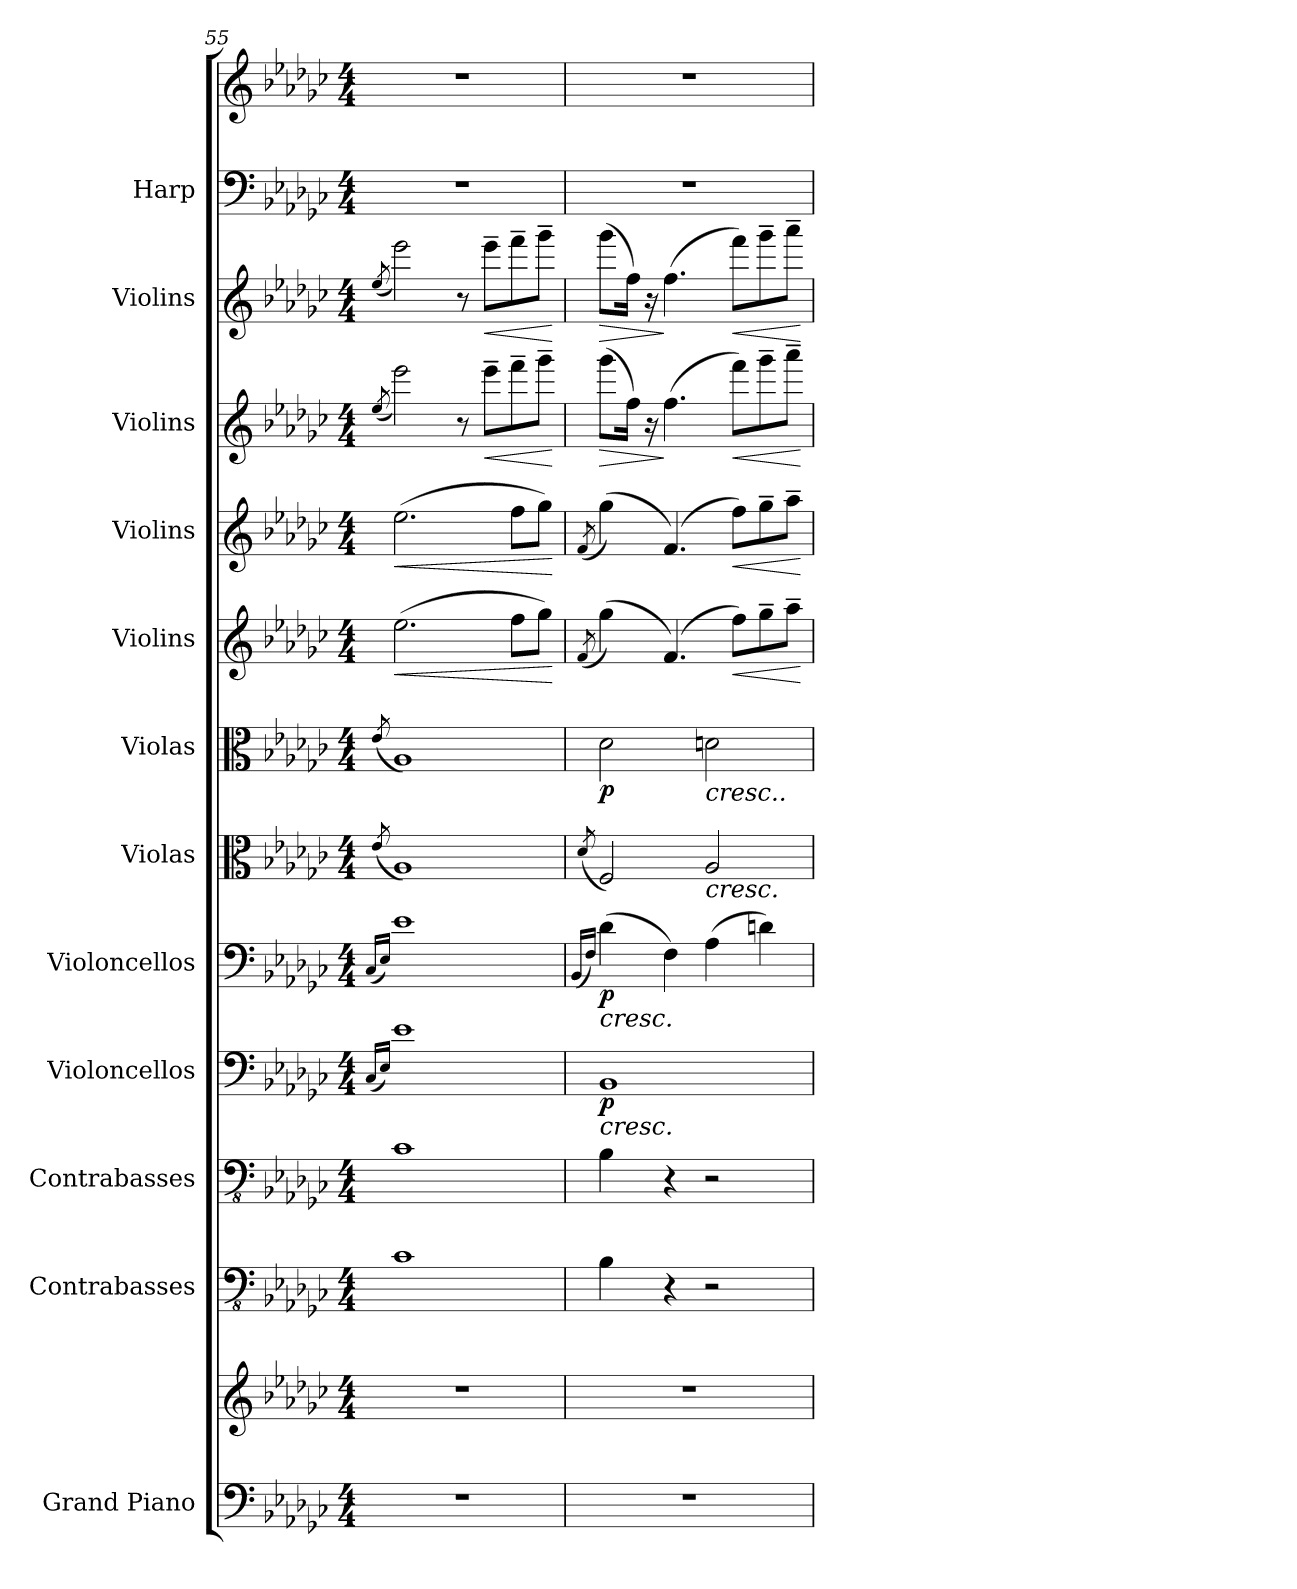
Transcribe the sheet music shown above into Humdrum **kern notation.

**kern	**kern	**kern	**kern	**kern	**dynam	**kern	**dynam	**kern	**kern	**dynam	**kern	**dynam	**kern	**dynam	**kern	**dynam	**kern	**dynam	**kern	**kern
*part12	*part12	*part11	*part10	*part9	*part9	*part8	*part8	*part7	*part6	*part6	*part5	*part5	*part4	*part4	*part3	*part3	*part2	*part2	*part1	*part1
*staff14	*staff13	*staff12	*staff11	*staff10	*staff10	*staff9	*staff9	*staff8	*staff7	*staff7	*staff6	*staff6	*staff5	*staff5	*staff4	*staff4	*staff3	*staff3	*staff2	*staff1
*I"Grand Piano	*	*I"Contrabasses	*I"Contrabasses	*I"Violoncellos	*	*I"Violoncellos	*	*I"Violas	*I"Violas	*	*I"Violins	*	*I"Violins	*	*I"Violins	*	*I"Violins	*	*I"Harp	*
*I'Pno.	*	*I'Cbs.	*I'Cbs.	*I'Vcs.	*	*I'Vcs.	*	*I'Vlas.	*I'Vlas.	*	*I'Vlns.	*	*I'Vlns.	*	*I'Vlns.	*	*I'Vlns.	*	*I'Hrp.	*
*clefF4	*clefG2	*clefFv4	*clefFv4	*clefF4	*	*clefF4	*	*clefC3	*clefC3	*	*clefG2	*	*clefG2	*	*clefG2	*	*clefG2	*	*clefF4	*clefG2
*k[b-e-a-d-g-c-]	*k[b-e-a-d-g-c-]	*k[b-e-a-d-g-c-]	*k[b-e-a-d-g-c-]	*k[b-e-a-d-g-c-]	*	*k[b-e-a-d-g-c-]	*	*k[b-e-a-d-g-c-]	*k[b-e-a-d-g-c-]	*	*k[b-e-a-d-g-c-]	*	*k[b-e-a-d-g-c-]	*	*k[b-e-a-d-g-c-]	*	*k[b-e-a-d-g-c-]	*	*k[b-e-a-d-g-c-]	*k[b-e-a-d-g-c-]
*M4/4	*M4/4	*M4/4	*M4/4	*M4/4	*	*M4/4	*	*M4/4	*M4/4	*	*M4/4	*	*M4/4	*	*M4/4	*	*M4/4	*	*M4/4	*M4/4
=55	=55	=55	=55	=55	=55	=55	=55	=55	=55	=55	=55	=55	=55	=55	=55	=55	=55	=55	=55	=55
.	.	.	.	(16qC-/LL	.	(16qC-/LL	.	.	.	.	.	.	.	.	.	.	.	.	.	.
.	.	.	.	16qE-/JJ)	.	16qE-/JJ)	.	(8qe-/	(8qe-/	.	.	.	.	.	(>8qee-/	.	(>8qee-/	.	.	.
!	!	!	!	!	!	!	!	!	!	!	!	!LO:HP:b	!	!LO:HP:b	!	!	!	!	!	!
1r	1r	1C-	1C-	1e-	.	1e-	.	1A-)	1A-)	.	(2.ee-\	<	(2.ee-\	<	2eee-\)	.	2eee-\)	.	1r	1r
.	.	.	.	.	.	.	.	.	.	.	.	.	.	.	8r	.	8r	.	.	.
!	!	!	!	!	!	!	!	!	!	!	!	!	!	!	!	!LO:HP:b	!	!LO:HP:b	!	!
.	.	.	.	.	.	.	.	.	.	.	.	.	.	.	8eee-~\L	<	8eee-~\L	<	.	.
.	.	.	.	.	.	.	.	.	.	.	8ff\L	.	8ff\L	.	8fff~\	.	8fff~\	.	.	.
.	.	.	.	.	.	.	.	.	.	.	8gg-\J)	.	8gg-\J)	.	8ggg-~\J	.	8ggg-~\J	.	.	.
.	.	.	.	.	.	.	.	.	.	.	.	[	.	[	.	[	.	[	.	.
!!LO:PB:g=z
=56	=56	=56	=56	=56	=56	=56	=56	=56	=56	=56	=56	=56	=56	=56	=56	=56	=56	=56	=56	=56
.	.	.	.	.	.	(>16qBB-/LL	.	.	.	.	.	.	.	.	.	.	.	.	.	.
.	.	.	.	.	.	16qF/JJ)	.	(8qd-/	.	.	(>8qf/	.	(>8qf/	.	.	.	.	.	.	.
!	!	!	!	!	!	!LO:TX:b:i:t=cresc.	!	!	!	!	!	!	!	!	!	!	!	!	!	!
!	!	!	!	!LO:TX:b:i:t=cresc.	!	!	!	!	!	!	!	!	!	!	!	!	!	!	!	!
!	!	!	!	!	!LO:DY:b	!	!LO:DY:b	!	!	!LO:DY:b	!	!	!	!	!	!LO:HP:b	!	!LO:HP:b	!	!
1r	1r	4BB-\	4BB-\	1BB-	p	(4d-\	p	2F/)	2d-\	p	(4gg-\)	.	(4gg-\)	.	(8ggg-\L	>	(8ggg-\L	>	1r	1r
.	.	.	.	.	.	.	.	.	.	.	.	.	.	.	16ff\Jk)	.	16ff\Jk)	.	.	.
.	.	.	.	.	.	.	.	.	.	.	.	.	.	.	16r	.	16r	.	.	.
.	.	4r	4r	.	.	4F\)	.	.	.	.	(4.f/)	.	(4.f/)	.	(4.ff\	]	(4.ff\	]	.	.
!	!	!	!	!	!	!	!	!	!LO:TX:b:i:t=cresc..	!	!	!	!	!	!	!	!	!	!	!
!	!	!	!	!	!	!	!	!LO:TX:b:i:t=cresc.	!	!	!	!	!	!	!	!	!	!	!	!
.	.	2r	2r	.	.	(4A-\	.	2A-/	2dn\	.	.	.	.	.	.	.	.	.	.	.
!	!	!	!	!	!	!	!	!	!	!	!	!LO:HP:b	!	!LO:HP:b	!	!LO:HP:b	!	!LO:HP:b	!	!
.	.	.	.	.	.	.	.	.	.	.	8ff\L)	<	8ff\L)	<	8fff\L)	<	8fff\L)	<	.	.
.	.	.	.	.	.	4dn\)	.	.	.	.	8gg-~\	.	8gg-~\	.	8ggg-~\	.	8ggg-~\	.	.	.
.	.	.	.	.	.	.	.	.	.	.	8aa-~\J	.	8aa-~\J	.	8aaa-~\J	.	8aaa-~\J	.	.	.
.	.	.	.	.	.	.	.	.	.	.	.	[	.	[	.	[	.	[	.	.
=	=	=	=	=	=	=	=	=	=	=	=	=	=	=	=	=	=	=	=	=
*-	*-	*-	*-	*-	*-	*-	*-	*-	*-	*-	*-	*-	*-	*-	*-	*-	*-	*-	*-	*-
